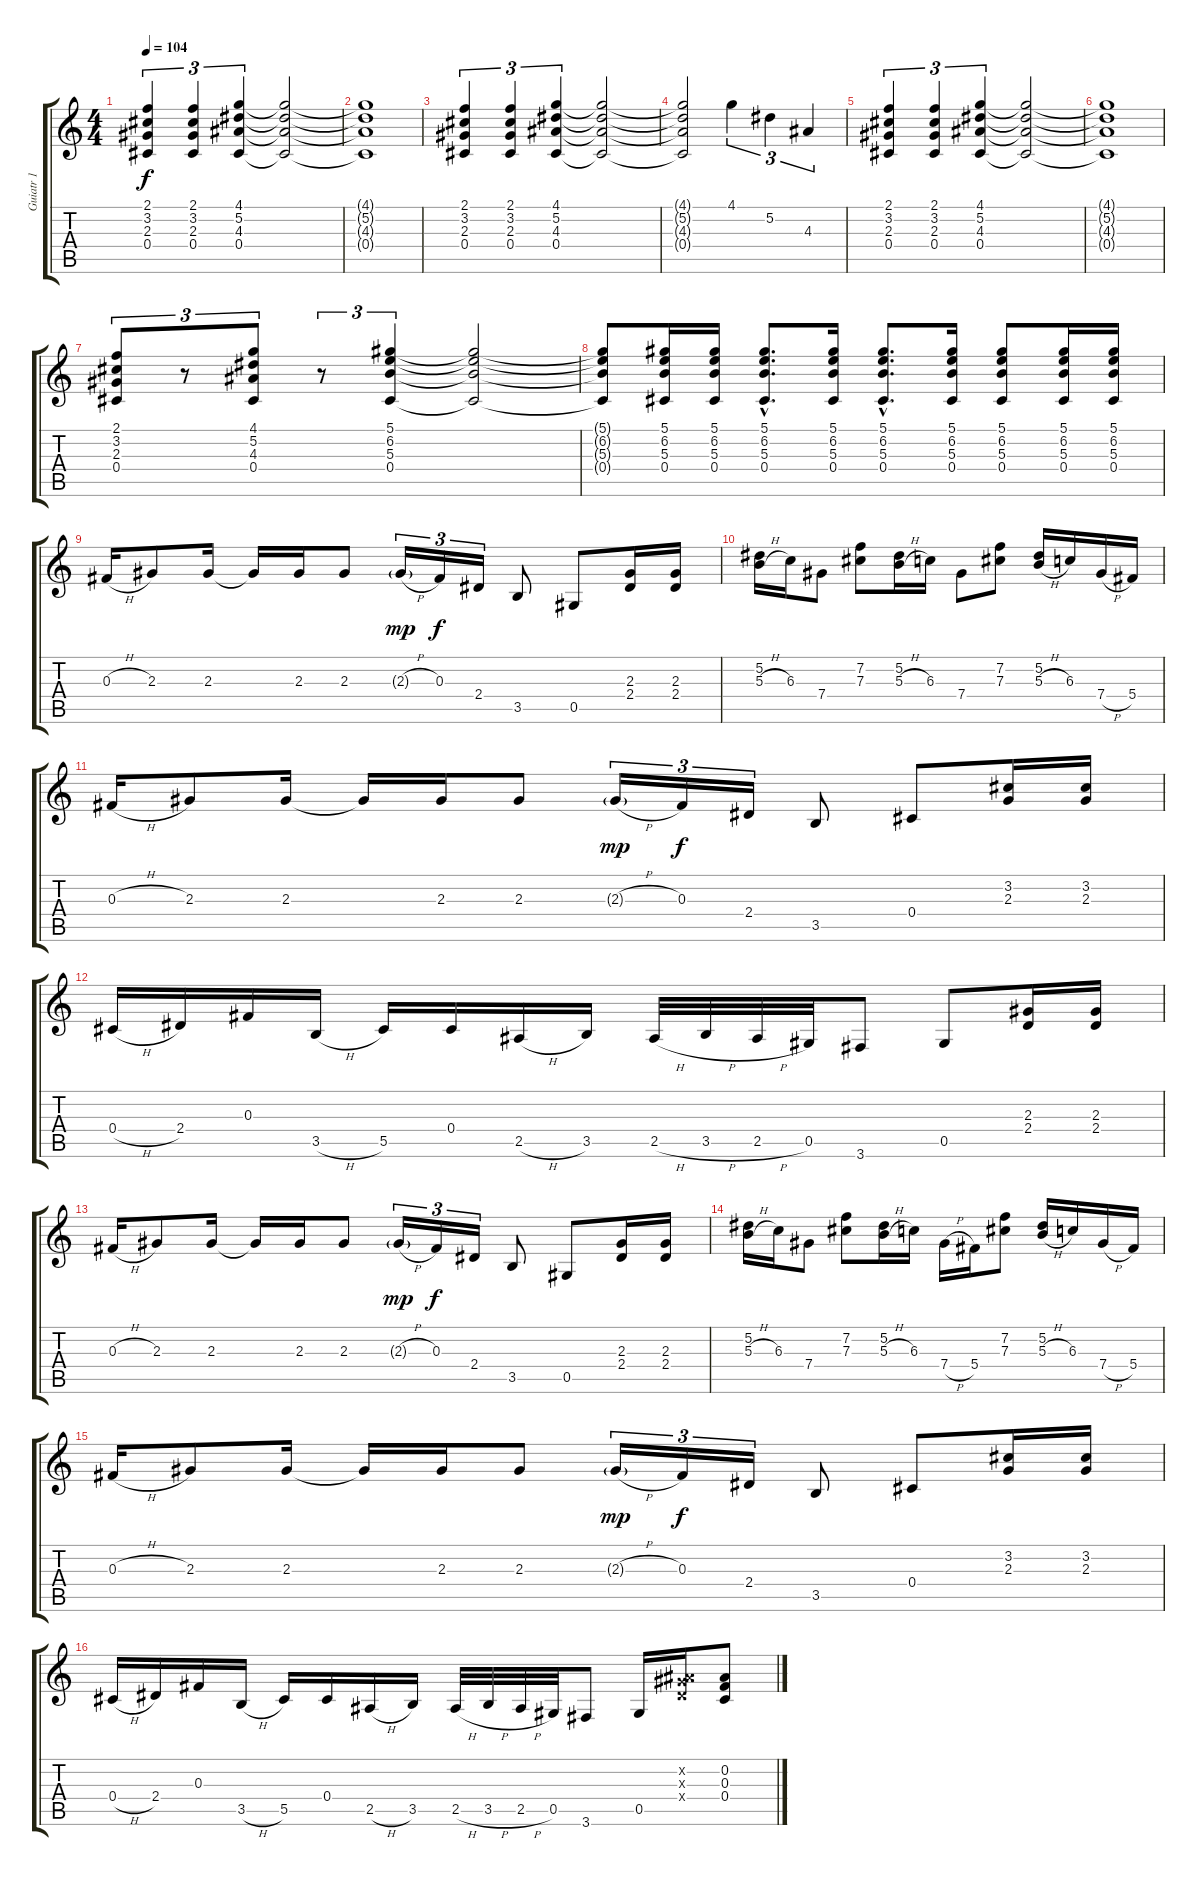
\track ("Guiatr 1" "Guiatr 1") {instrument acousticguitarsteel}
\staff {score tabs}
\tuning (Eb4 Bb3 Gb3 Db3 Ab2 Eb2) {hide}
\ts (4 4)
\tempo 104
\clef g2
\ks c
(2.1 3.2 2.3 0.4).4{tu (3 2) dy f instrument acousticguitarsteel} (2.1 3.2 2.3 0.4).4{tu (3 2)} (4.1 5.2 4.3 0.4).4{tu (3 2)} (4.1{t} 5.2{t} 4.3{t} 0.4{t}).2 |
(4.1{t} 5.2{t} 4.3{t} 0.4{t}).1 |
(2.1 3.2 2.3 0.4).4{tu (3 2)} (2.1 3.2 2.3 0.4).4{tu (3 2)} (4.1 5.2 4.3 0.4).4{tu (3 2)} (4.1{t} 5.2{t} 4.3{t} 0.4{t}).2 |
(4.1{t} 5.2{t} 4.3{t} 0.4{t}).2 4.1.4{tu (3 2)} 5.2.4{tu (3 2)} 4.3.4{tu (3 2)} |
(2.1 3.2 2.3 0.4).4{tu (3 2)} (2.1 3.2 2.3 0.4).4{tu (3 2)} (4.1 5.2 4.3 0.4).4{tu (3 2)} (4.1{t} 5.2{t} 4.3{t} 0.4{t}).2 |
(4.1{t} 5.2{t} 4.3{t} 0.4{t}).1 |
(2.1 3.2 2.3 0.4).8{tu (3 2)} r.8{tu (3 2)} (4.1 5.2 4.3 0.4).8{tu (3 2)} r.8{tu (3 2)} (5.1 6.2 5.3 0.4).4{tu (3 2)} (5.1{t} 6.2{t} 5.3{t} 0.4{t}).2 |
(5.1{t} 6.2{t} 5.3{t} 0.4{t}).8 (5.1 6.2 5.3 0.4).16 (5.1 6.2 5.3 0.4).16 (5.1{hac} 6.2{hac} 5.3{hac} 0.4{hac}).8{d} (5.1 6.2 5.3 0.4).16 (5.1{hac} 6.2{hac} 5.3{hac} 0.4{hac}).8{d} (5.1 6.2 5.3 0.4).16 (5.1 6.2 5.3 0.4).8 (5.1 6.2 5.3 0.4).16 (5.1 6.2 5.3 0.4).16 |
0.3{h}.16 2.3.8 2.3.16 2.3{t}.16 2.3.16 2.3.8 2.3{h g}.16{tu (3 2) dy mp} 0.3.16{tu (3 2) dy f} 2.4.16{tu (3 2)} 3.5.8 0.5.8 (2.3 2.4).16 (2.3 2.4).16 |
(5.2 5.3{h}).16 6.3.16 7.4.8 (7.2 7.3).8 (5.2 5.3{h}).16 6.3.16 7.4.8 (7.2 7.3).8 (5.2 5.3{h}).16 6.3.16 7.4{h}.16 5.4.16 |
0.3{h}.16 2.3.8 2.3.16 2.3{t}.16 2.3.16 2.3.8 2.3{h g}.16{tu (3 2) dy mp} 0.3.16{tu (3 2) dy f} 2.4.16{tu (3 2)} 3.5.8 0.4.8 (3.2 2.3).16 (3.2 2.3).16 |
0.4{h}.16 2.4.16 0.3.16 3.5{h}.16 5.5.16 0.4.16 2.5{h}.16 3.5.16 2.5{h}.32 3.5{h}.32 2.5{h}.32 0.5.32 3.6.8 0.5.8 (2.3 2.4).16 (2.3 2.4).16 |
0.3{h}.16 2.3.8 2.3.16 2.3{t}.16 2.3.16 2.3.8 2.3{h g}.16{tu (3 2) dy mp} 0.3.16{tu (3 2) dy f} 2.4.16{tu (3 2)} 3.5.8 0.5.8 (2.3 2.4).16 (2.3 2.4).16 |
(5.2 5.3{h}).16 6.3.16 7.4.8 (7.2 7.3).8 (5.2 5.3{h}).16 6.3.16 7.4{h}.16 5.4.16 (7.2 7.3).8 (5.2 5.3{h}).16 6.3.16 7.4{h}.16 5.4.16 |
0.3{h}.16 2.3.8 2.3.16 2.3{t}.16 2.3.16 2.3.8 2.3{h g}.16{tu (3 2) dy mp} 0.3.16{tu (3 2) dy f} 2.4.16{tu (3 2)} 3.5.8 0.4.8 (3.2 2.3).16 (3.2 2.3).16 |
0.4{h}.16 2.4.16 0.3.16 3.5{h}.16 5.5.16 0.4.16 2.5{h}.16 3.5.16 2.5{h}.32 3.5{h}.32 2.5{h}.32 0.5.32 3.6.8 0.5.16 (0.2{x} 2.3{x} 2.4{x}).16 (0.2 0.3 0.4).8
